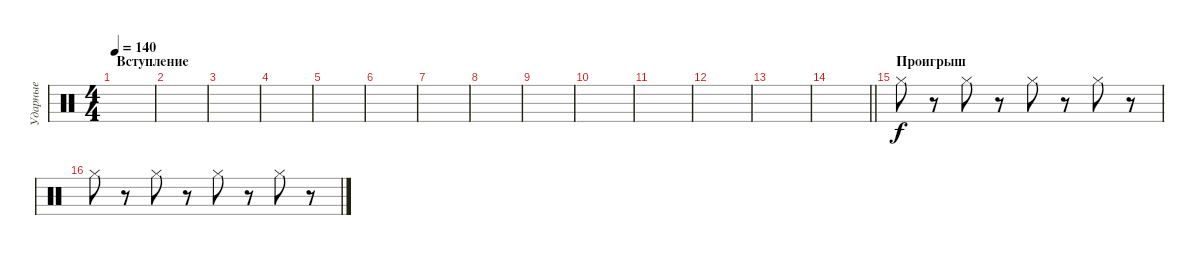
\track ("Ударные" "Ударные") {instrument percussion}
\staff {score}
\articulation defaults
\ts (4 4)
\section ("" "Вступление")
\tempo 140
\clef neutral
\ks c
|
|
|
|
|
|
|
|
|
|
|
|
|
\barLineRight lightlight
|
\section ("" "Проигрыш")
"Hi-Hat (closed)".8 r.8 "Hi-Hat (closed)".8 r.8 "Hi-Hat (closed)".8 r.8 "Hi-Hat (closed)".8 r.8 |
"Hi-Hat (closed)".8 r.8 "Hi-Hat (closed)".8 r.8 "Hi-Hat (closed)".8 r.8 "Hi-Hat (closed)".8 r.8
